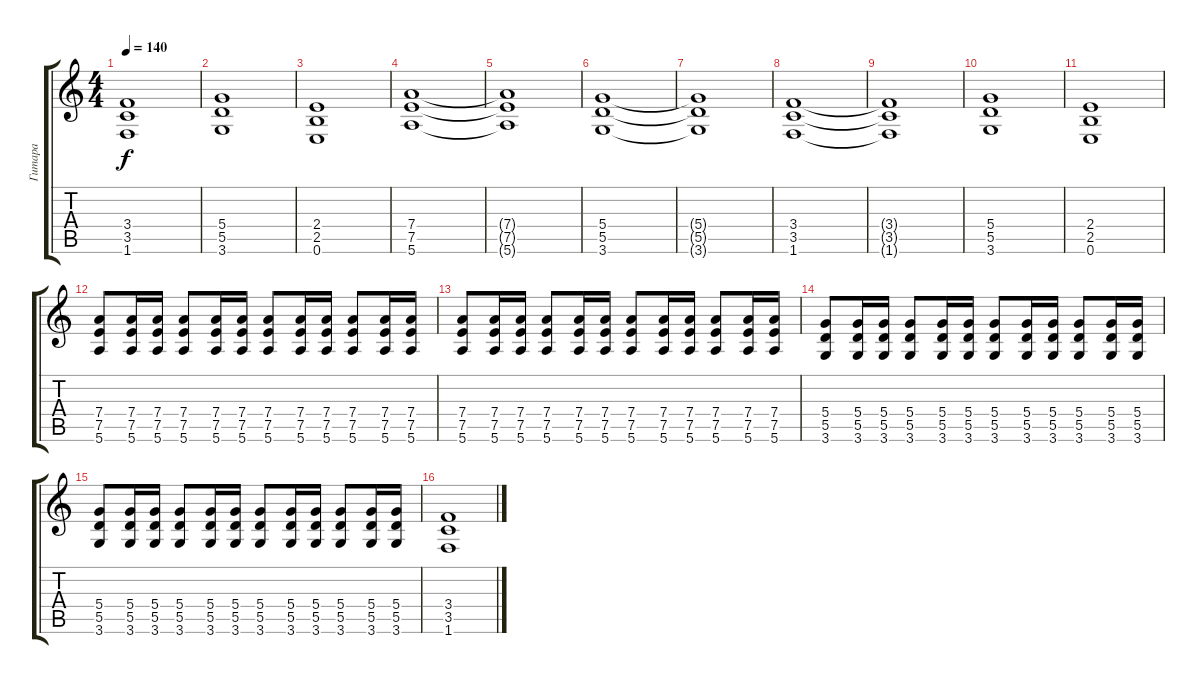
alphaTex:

\track ("Гитара" "Гитара") {instrument distortionguitar}
\staff {score tabs}
\tuning (E4 B3 G3 D3 A2 E2) {hide}
\ts (4 4)
\tempo 140
\clef g2
\ks c
(3.4{t} 3.5{t} 1.6{t}).1{dy f} |
(5.4 5.5 3.6).1 |
(2.4 2.5 0.6).1 |
(7.4 7.5 5.6).1 |
(7.4{t} 7.5{t} 5.6{t}).1 |
(5.4 5.5 3.6).1 |
(5.4{t} 5.5{t} 3.6{t}).1 |
(3.4 3.5 1.6).1 |
(3.4{t} 3.5{t} 1.6{t}).1 |
(5.4 5.5 3.6).1 |
(2.4 2.5 0.6).1 |
(7.4 7.5 5.6).8 (7.4 7.5 5.6).16 (7.4 7.5 5.6).16 (7.4 7.5 5.6).8 (7.4 7.5 5.6).16 (7.4 7.5 5.6).16 (7.4 7.5 5.6).8 (7.4 7.5 5.6).16 (7.4 7.5 5.6).16 (7.4 7.5 5.6).8 (7.4 7.5 5.6).16 (7.4 7.5 5.6).16 |
(7.4 7.5 5.6).8 (7.4 7.5 5.6).16 (7.4 7.5 5.6).16 (7.4 7.5 5.6).8 (7.4 7.5 5.6).16 (7.4 7.5 5.6).16 (7.4 7.5 5.6).8 (7.4 7.5 5.6).16 (7.4 7.5 5.6).16 (7.4 7.5 5.6).8 (7.4 7.5 5.6).16 (7.4 7.5 5.6).16 |
(5.4 5.5 3.6).8 (5.4 5.5 3.6).16 (5.4 5.5 3.6).16 (5.4 5.5 3.6).8 (5.4 5.5 3.6).16 (5.4 5.5 3.6).16 (5.4 5.5 3.6).8 (5.4 5.5 3.6).16 (5.4 5.5 3.6).16 (5.4 5.5 3.6).8 (5.4 5.5 3.6).16 (5.4 5.5 3.6).16 |
(5.4 5.5 3.6).8 (5.4 5.5 3.6).16 (5.4 5.5 3.6).16 (5.4 5.5 3.6).8 (5.4 5.5 3.6).16 (5.4 5.5 3.6).16 (5.4 5.5 3.6).8 (5.4 5.5 3.6).16 (5.4 5.5 3.6).16 (5.4 5.5 3.6).8 (5.4 5.5 3.6).16 (5.4 5.5 3.6).16 |
(3.4 3.5 1.6).1
